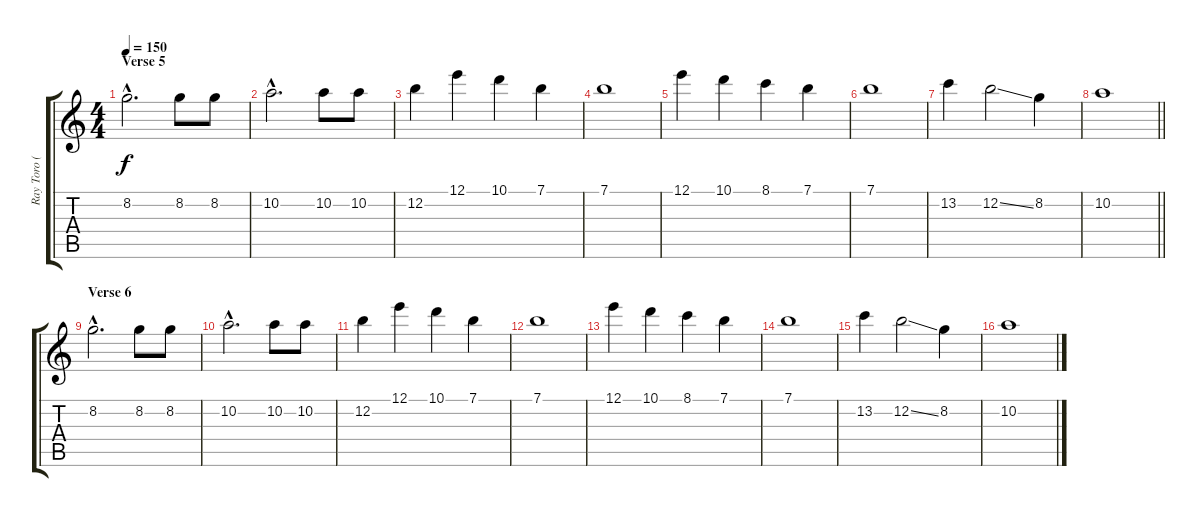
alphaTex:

\track ("Ray Toro (lead guitar)" "Ray Toro (") {instrument electricguitarmuted}
\staff {score tabs}
\tuning (E4 B3 G3 D3 A2 E2) {hide}
\ts (4 4)
\section ("" "Verse 5")
\tempo 150
\clef g2
\ks c
8.2{hac}.2{d dy f} 8.2.8 8.2.8 |
10.2{hac}.2{d} 10.2.8 10.2.8 |
12.2.4 12.1.4 10.1.4 7.1.4 |
7.1.1 |
12.1.4 10.1.4 8.1.4 7.1.4 |
7.1.1 |
13.2.4 12.2{ss}.2 8.2.4 |
\barLineRight lightlight
10.2.1 |
\section ("" "Verse 6")
8.2{hac}.2{d} 8.2.8 8.2.8 |
10.2{hac}.2{d} 10.2.8 10.2.8 |
12.2.4 12.1.4 10.1.4 7.1.4 |
7.1.1 |
12.1.4 10.1.4 8.1.4 7.1.4 |
7.1.1 |
13.2.4 12.2{ss}.2 8.2.4 |
10.2.1
